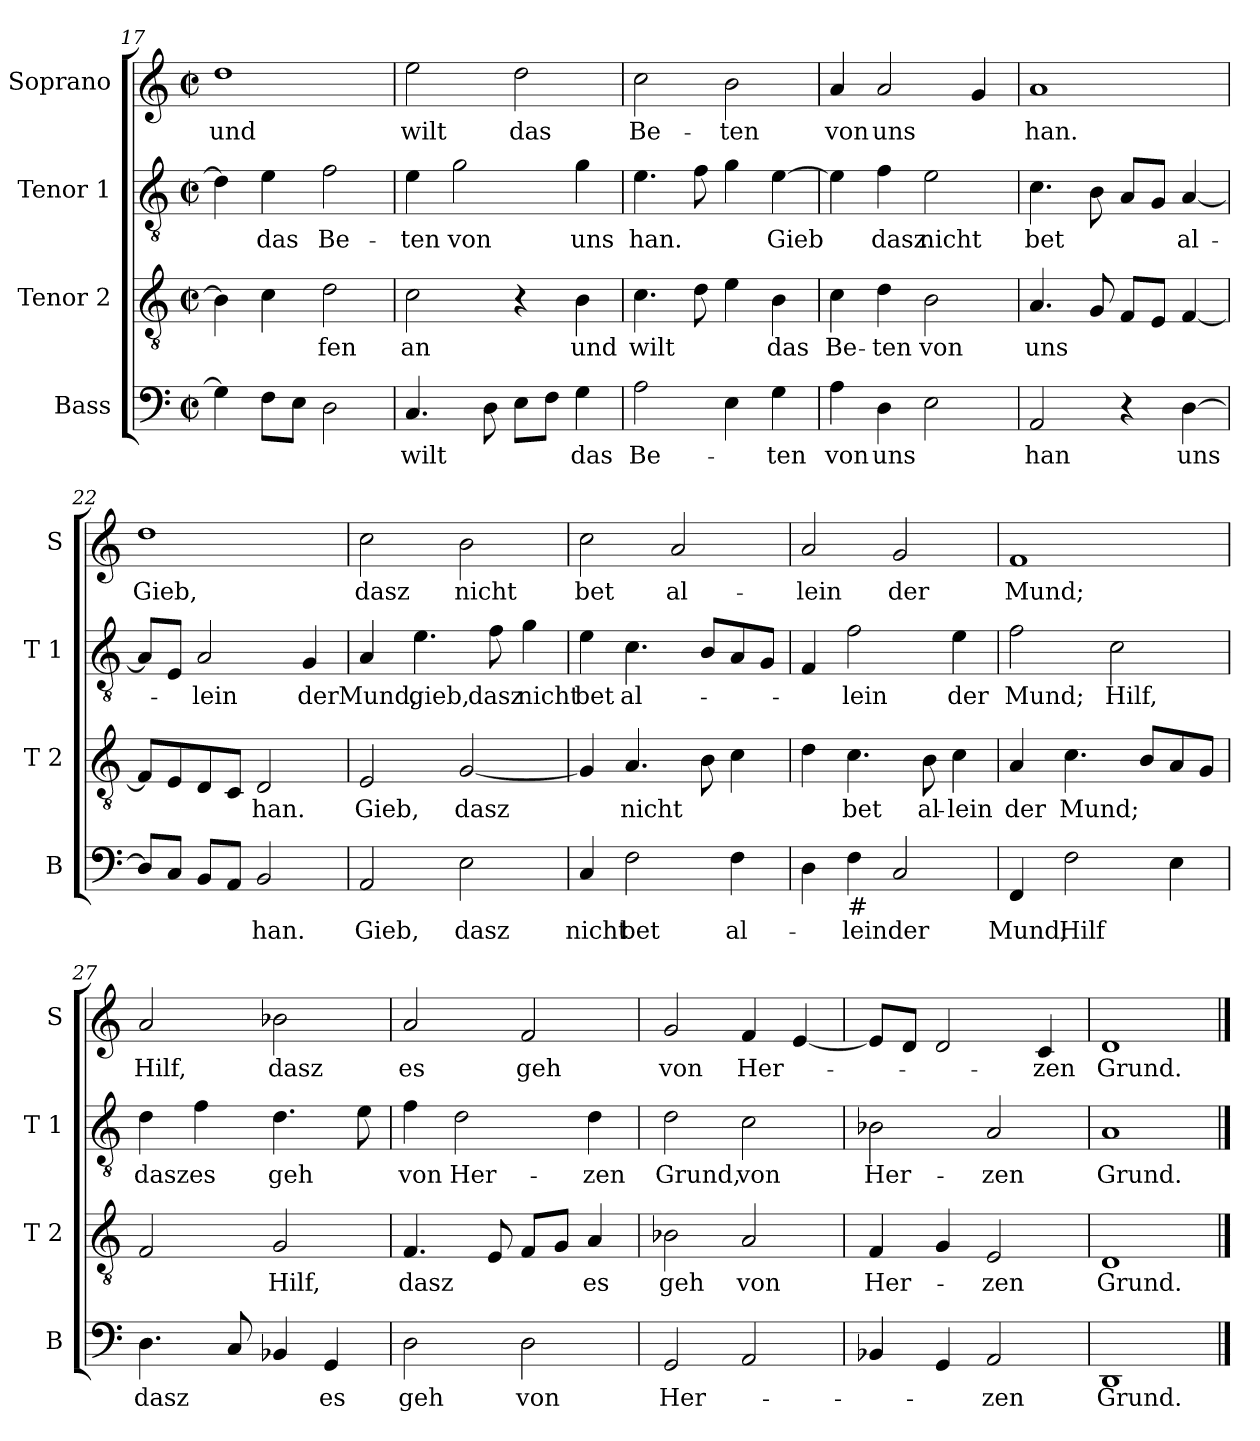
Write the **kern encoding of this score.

**kern	**text	**kern	**text	**kern	**text	**kern	**text
*part4	*part4	*part3	*part3	*part2	*part2	*part1	*part1
*staff4	*staff4	*staff3	*staff3	*staff2	*staff2	*staff1	*staff1
*I"Bass	*	*I"Tenor 2	*	*I"Tenor 1	*	*I"Soprano	*
*I'B	*	*I'T 2	*	*I'T 1	*	*I'S	*
*clefF4	*	*clefGv2	*	*clefGv2	*	*clefG2	*
*k[]	*	*k[]	*	*k[]	*	*k[]	*
*C:	*	*C:	*	*C:	*	*C:	*
*M2/2	*	*M2/2	*	*M2/2	*	*M2/2	*
*met(c|)	*	*met(c|)	*	*met(c|)	*	*met(c|)	*
=17	=17	=17	=17	=17	=17	=17	=17
!	!	!	!	!	!	!	!LO:LY:b
4G\]	.	4B\]	.	4d\]	.	1dd	und
!	!	!	!	!	!LO:LY:b	!	!
8F\L	.	4c\	.	4e\	das	.	.
8E\J	.	.	.	.	.	.	.
!	!	!	!LO:LY:b	!	!LO:LY:b	!	!
2D\	.	2d\	-fen	2f\	Be-	.	.
=18	=18	=18	=18	=18	=18	=18	=18
!	!LO:LY:b	!	!LO:LY:b	!	!LO:LY:b	!	!LO:LY:b
4.C/	wilt	2c\	an	4e\	-ten	2ee\	wilt
!	!	!	!	!	!LO:LY:b	!	!
.	.	.	.	2g\	von	.	.
8D\	.	.	.	.	.	.	.
!	!	!	!	!	!	!	!LO:LY:b
8E\L	.	4r	.	.	.	2dd\	das
8F\J	.	.	.	.	.	.	.
!	!LO:LY:b	!	!LO:LY:b	!	!LO:LY:b	!	!
4G\	das	4B\	und	4g\	uns	.	.
=19	=19	=19	=19	=19	=19	=19	=19
!	!LO:LY:b	!	!LO:LY:b	!	!LO:LY:b	!	!LO:LY:b
2A\	Be-	4.c\	wilt	4.e\	han.	2cc\	Be-
.	.	8d\	.	8f\	.	.	.
!	!	!	!	!	!	!	!LO:LY:b
4E\	.	4e\	.	4g\	.	2b\	-ten
!	!LO:LY:b	!	!LO:LY:b	!	!LO:LY:b	!	!
4G\	-ten	4B\	das	[4e\	Gieb	.	.
=20	=20	=20	=20	=20	=20	=20	=20
!	!LO:LY:b	!	!LO:LY:b	!	!	!	!LO:LY:b
4A\	von	4c\	Be-	4e\]	.	4a/	von
!	!LO:LY:b	!	!LO:LY:b	!	!LO:LY:b	!	!LO:LY:b
4D\	uns	4d\	-ten	4f\	dasz	2a/	uns
!	!	!	!LO:LY:b	!	!LO:LY:b	!	!
2E\	.	2B\	von	2e\	nicht	.	.
.	.	.	.	.	.	4g/	.
!!LO:LB:g=z
=21	=21	=21	=21	=21	=21	=21	=21
!	!LO:LY:b	!	!LO:LY:b	!	!LO:LY:b	!	!LO:LY:b
2AA/	han	4.A/	uns	4.c\	bet	1a	han.
.	.	8G/	.	8B\	.	.	.
4r	.	8F/L	.	8A/L	.	.	.
.	.	8E/J	.	8G/J	.	.	.
!	!LO:LY:b	!	!	!	!LO:LY:b	!	!
[4D\	uns	[4F/	.	[4A/	al-	.	.
=22	=22	=22	=22	=22	=22	=22	=22
!	!	!	!	!	!	!	!LO:LY:b
8D/L]	.	8F/L]	.	8A/L]	.	1dd	Gieb,
8C/J	.	8E/	.	8E/J	.	.	.
!	!	!	!	!	!LO:LY:b	!	!
8BB/L	.	8D/	.	2A/	-lein	.	.
8AA/J	.	8C/J	.	.	.	.	.
!	!LO:LY:b	!	!LO:LY:b	!	!	!	!
2BB/	han.	2D/	han.	.	.	.	.
!	!	!	!	!	!LO:LY:b	!	!
.	.	.	.	4G/	der	.	.
=23	=23	=23	=23	=23	=23	=23	=23
!	!LO:LY:b	!	!LO:LY:b	!	!LO:LY:b	!	!LO:LY:b
2AA/	Gieb,	2E/	Gieb,	4A/	Mund,	2cc\	dasz
!	!	!	!	!	!LO:LY:b	!	!
.	.	.	.	4.e\	gieb,	.	.
!	!LO:LY:b	!	!LO:LY:b	!	!	!	!LO:LY:b
2E\	dasz	[2G/	dasz	.	.	2b\	nicht
!	!	!	!	!	!LO:LY:b	!	!
.	.	.	.	8f\	dasz	.	.
!	!	!	!	!	!LO:LY:b	!	!
.	.	.	.	4g\	nicht	.	.
=24	=24	=24	=24	=24	=24	=24	=24
!	!LO:LY:b	!	!	!	!LO:LY:b	!	!LO:LY:b
4C/	nicht	4G/]	.	4e\	bet	2cc\	bet
!	!LO:LY:b	!	!LO:LY:b	!	!LO:LY:b	!	!
2F\	bet	4.A/	nicht	4.c\	al-	.	.
!	!	!	!	!	!	!	!LO:LY:b
.	.	.	.	.	.	2a/	al-
.	.	8B\	.	8B/L	.	.	.
!	!LO:LY:b	!	!	!	!	!	!
4F\	al-	4c\	.	8A/	.	.	.
.	.	.	.	8G/J	.	.	.
=25	=25	=25	=25	=25	=25	=25	=25
!	!	!	!	!	!	!	!LO:LY:b
4D\	.	4d\	.	4F/	.	2a/	-lein
!LO:TX:b:t=#	!	!	!	!	!	!	!
!	!LO:LY:b	!	!LO:LY:b	!	!LO:LY:b	!	!
4F\	-lein	4.c\	bet	2f\	-lein	.	.
!	!LO:LY:b	!	!	!	!	!	!LO:LY:b
2C/	der	.	.	.	.	2g/	der
!	!	!	!LO:LY:b	!	!	!	!
.	.	8B\	al-	.	.	.	.
!	!	!	!LO:LY:b	!	!LO:LY:b	!	!
.	.	4c\	-lein	4e\	der	.	.
!!LO:LB:g=z
=26	=26	=26	=26	=26	=26	=26	=26
!	!LO:LY:b	!	!LO:LY:b	!	!LO:LY:b	!	!LO:LY:b
4FF/	Mund;	4A/	der	2f\	Mund;	1f	Mund;
!	!LO:LY:b	!	!LO:LY:b	!	!	!	!
2F\	Hilf	4.c\	Mund;	.	.	.	.
!	!	!	!	!	!LO:LY:b	!	!
.	.	.	.	2c\	Hilf,	.	.
.	.	8B/L	.	.	.	.	.
4E\	.	8A/	.	.	.	.	.
.	.	8G/J	.	.	.	.	.
=27	=27	=27	=27	=27	=27	=27	=27
!	!LO:LY:b	!	!	!	!LO:LY:b	!	!LO:LY:b
4.D\	dasz	2F/	.	4d\	dasz	2a/	Hilf,
!	!	!	!	!	!LO:LY:b	!	!
.	.	.	.	4f\	es	.	.
8C/	.	.	.	.	.	.	.
!	!	!	!LO:LY:b	!	!LO:LY:b	!	!LO:LY:b
4BB-X/	.	2G/	Hilf,	4.d\	geh	2b-X\	dasz
!	!LO:LY:b	!	!	!	!	!	!
4GG/	es	.	.	.	.	.	.
.	.	.	.	8e\	.	.	.
=28	=28	=28	=28	=28	=28	=28	=28
!	!LO:LY:b	!	!LO:LY:b	!	!LO:LY:b	!	!LO:LY:b
2D\	geh	4.F/	dasz	4f\	von	2a/	es
!	!	!	!	!	!LO:LY:b	!	!
.	.	.	.	2d\	Her-	.	.
.	.	8E/	.	.	.	.	.
!	!LO:LY:b	!	!	!	!	!	!LO:LY:b
2D\	von	8F/L	.	.	.	2f/	geh
.	.	8G/J	.	.	.	.	.
!	!	!	!LO:LY:b	!	!LO:LY:b	!	!
.	.	4A/	es	4d\	-zen	.	.
=29	=29	=29	=29	=29	=29	=29	=29
!	!LO:LY:b	!	!LO:LY:b	!	!LO:LY:b	!	!LO:LY:b
2GG/	Her-	2B-X\	geh	2d\	Grund,	2g/	von
!	!	!	!LO:LY:b	!	!LO:LY:b	!	!LO:LY:b
2AA/	.	2A/	von	2c\	von	4f/	Her-
.	.	.	.	.	.	[4e/	.
=30	=30	=30	=30	=30	=30	=30	=30
!	!	!	!LO:LY:b	!	!LO:LY:b	!	!
4BB-X/	.	4F/	Her-	2B-X\	Her-	8e/L]	.
.	.	.	.	.	.	8d/J	.
4GG/	.	4G/	.	.	.	2d/	.
!	!LO:LY:b	!	!LO:LY:b	!	!LO:LY:b	!	!
2AA/	-zen	2E/	-zen	2A/	-zen	.	.
!	!	!	!	!	!	!	!LO:LY:b
.	.	.	.	.	.	4c/	-zen
=31	=31	=31	=31	=31	=31	=31	=31
!	!LO:LY:b	!	!LO:LY:b	!	!LO:LY:b	!	!LO:LY:b
1DD	Grund.	1D	Grund.	1A	Grund.	1d	Grund.
==	==	==	==	==	==	==	==
*-	*-	*-	*-	*-	*-	*-	*-
